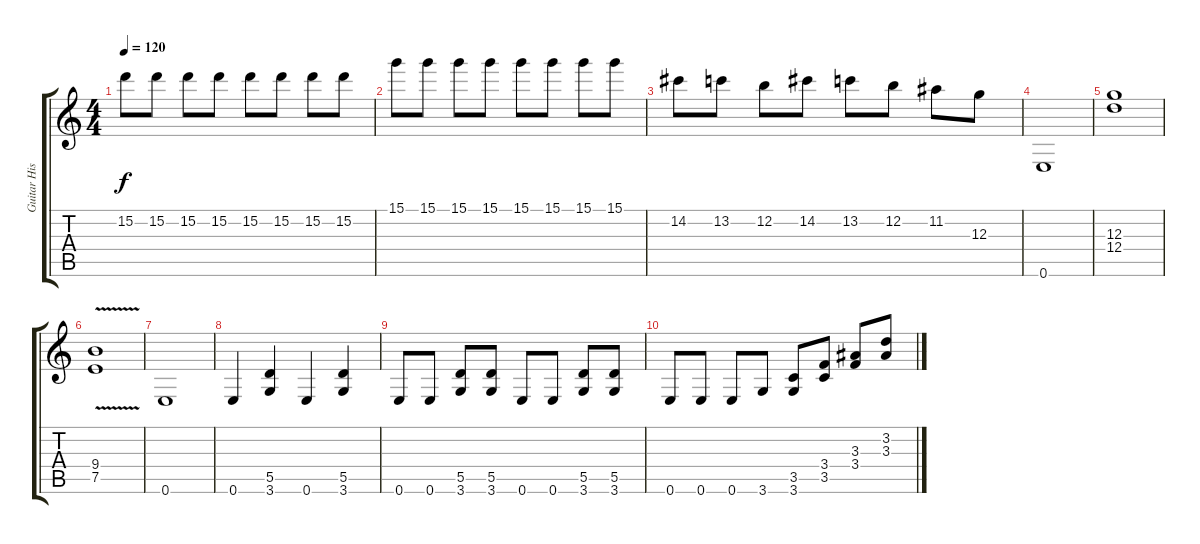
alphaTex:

\track ("Guitar Hiss" "Guitar His") {solo instrument overdrivenguitar}
\staff {score tabs}
\tuning (E4 B3 G3 D3 A2 E2) {hide}
\ts (4 4)
\tempo 120
\clef g2
\ks c
15.2.8{dy f} 15.2.8 15.2.8 15.2.8 15.2.8 15.2.8 15.2.8 15.2.8 |
15.1.8 15.1.8 15.1.8 15.1.8 15.1.8 15.1.8 15.1.8 15.1.8 |
14.2.8 13.2.8 12.2.8 14.2.8 13.2.8 12.2.8 11.2.8 12.3.8 |
0.6.1 |
(12.3 12.4).1 |
(9.4 7.5{v}).1 |
0.6.1 |
0.6.4 (5.5 3.6).4 0.6.4 (5.5 3.6).4 |
0.6.8 0.6.8 (5.5 3.6).8 (5.5 3.6).8 0.6.8 0.6.8 (5.5 3.6).8 (5.5 3.6).8 |
0.6.8 0.6.8 0.6.8 3.6.8 (3.5 3.6).8 (3.4 3.5).8 (3.3 3.4).8 (3.2 3.3).8
